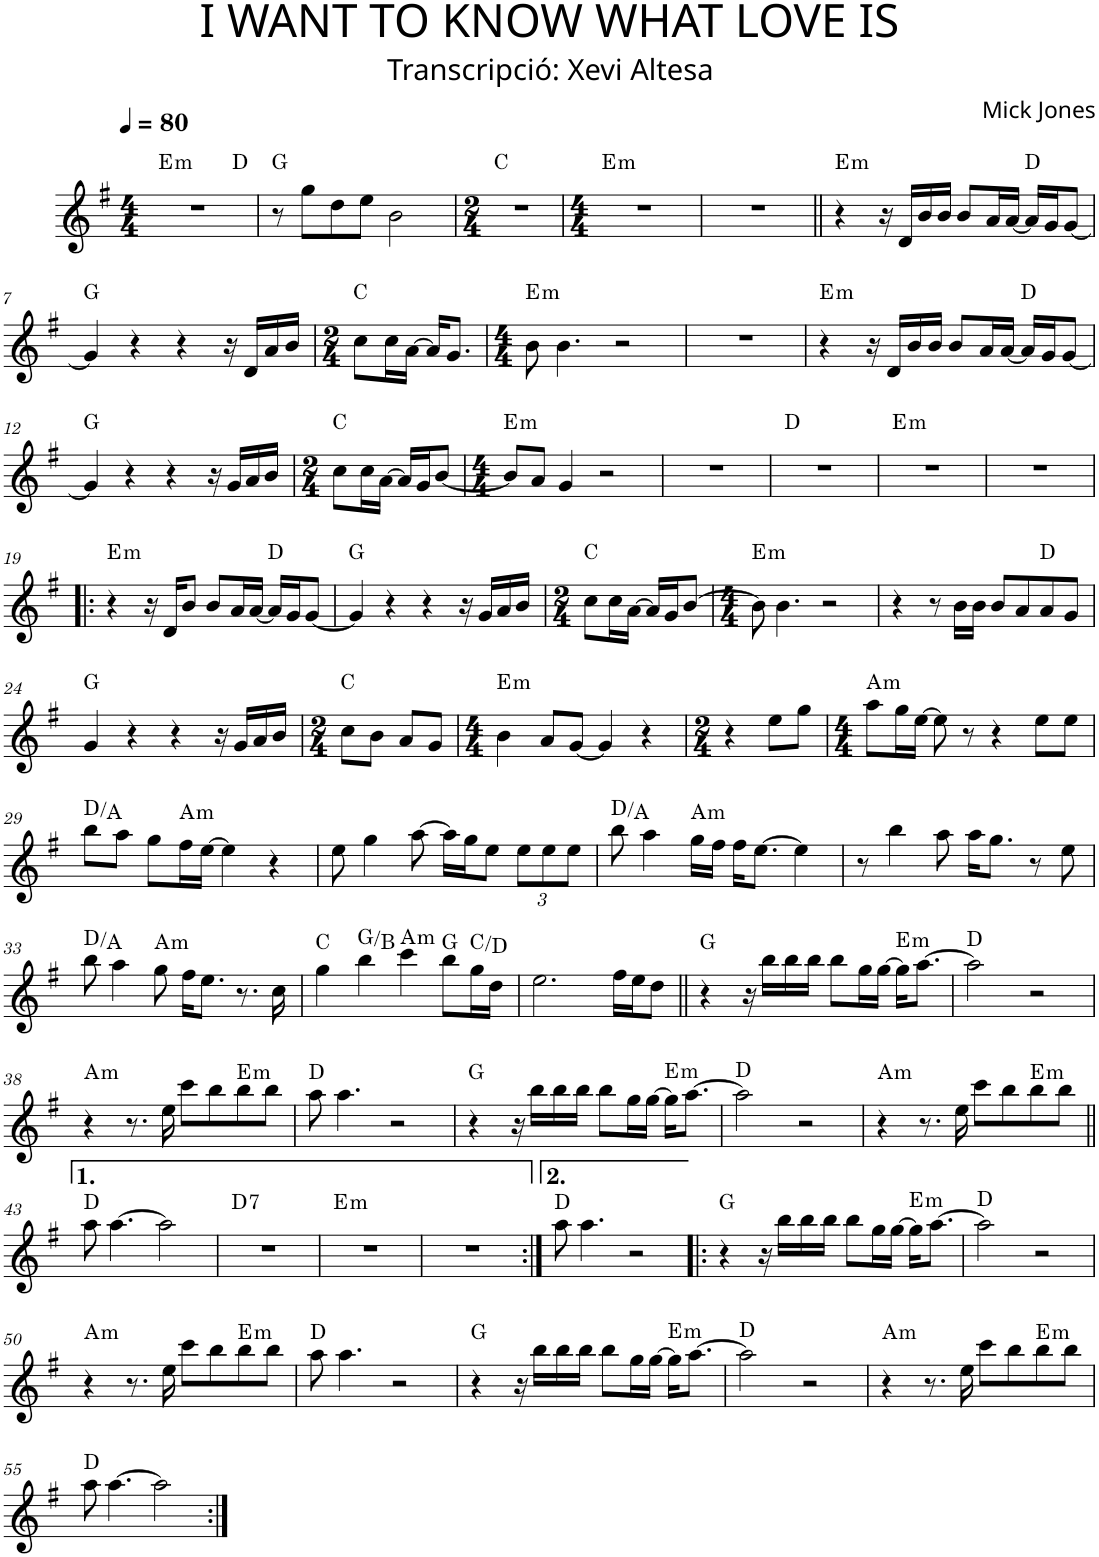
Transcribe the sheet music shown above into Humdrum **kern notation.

**kern	**harte
*part1	*part1
*staff1	*
*I"P1	*
*clefG2	*
*k[f#]	*
*M4/4	*
*MM80	*
=1	=1
!	!LO:H:kt=m
*^	*
1r	2.ryy	E:min
.	4ryy	D:maj
*v	*v	*
=2	=2
8r	G:maj
8gg\L	.
8dd\	.
8ee\J	.
2b\	.
=3	=3
*M2/4	*
2r	C:maj
=4	=4
*M4/4	*
!	!LO:H:kt=m
1r	E:min
=5	=5
1r	.
=6||	=6||
!	!LO:H:kt=m
4r	E:min
16r	.
16d/LL	.
16b/	.
16b/JJ	.
8b/L	.
16a/L	.
[16a/JJ	.
16a/LL]	D:maj
16g/J	.
[8g/J	.
!!LO:LB:g=z
=7	=7
4g/]	G:maj
4r	.
4r	.
16r	.
16d/LL	.
16a/	.
16b/JJ	.
=8	=8
*M2/4	*
8cc\L	C:maj
16cc\L	.
[16a\JJ	.
16a/KL]	.
8.g/J	.
=9	=9
*M4/4	*
!	!LO:H:kt=m
8b\	E:min
4.b\	.
2r	.
=10	=10
1r	.
=11	=11
!	!LO:H:kt=m
4r	E:min
16r	.
16d/LL	.
16b/	.
16b/JJ	.
8b/L	.
16a/L	.
[16a/JJ	.
16a/LL]	D:maj
16g/J	.
[8g/J	.
!!LO:LB:g=z
=12	=12
4g/]	G:maj
4r	.
4r	.
16r	.
16g/LL	.
16a/	.
16b/JJ	.
=13	=13
*M2/4	*
8cc\L	C:maj
16cc\L	.
[16a\JJ	.
16a/LL]	.
16g/J	.
[8b/J	.
=14	=14
*M4/4	*
!	!LO:H:kt=m
8b/L]	E:min
8a/J	.
4g/	.
2r	.
=15	=15
1r	.
=16	=16
1r	D:maj
=17	=17
!	!LO:H:kt=m
1r	E:min
=18	=18
1r	.
!!LO:LB:g=z
=19!|:	=19!|:
!	!LO:H:kt=m
4r	E:min
16r	.
16d/KL	.
8b/J	.
8b/L	.
16a/L	.
[16a/JJ	.
16a/LL]	D:maj
16g/J	.
[8g/J	.
=20	=20
4g/]	G:maj
4r	.
4r	.
16r	.
16g/LL	.
16a/	.
16b/JJ	.
=21	=21
*M2/4	*
8cc\L	C:maj
16cc\L	.
[16a\JJ	.
16a/LL]	.
16g/J	.
[8b/J	.
=22	=22
*M4/4	*
!	!LO:H:kt=m
8b\]	E:min
4.b\	.
2r	.
=23	=23
4r	.
8r	.
16b\LL	.
16b\JJ	.
8b/L	.
8a/	.
8a/	D:maj
8g/J	.
!!LO:LB:g=z
=24	=24
4g/	G:maj
4r	.
4r	.
16r	.
16g/LL	.
16a/	.
16b/JJ	.
=25	=25
*M2/4	*
8cc\L	C:maj
8b\J	.
8a/L	.
8g/J	.
=26	=26
*M4/4	*
!	!LO:H:kt=m
4b\	E:min
8a/L	.
[8g/J	.
4g/]	.
4r	.
=27	=27
*M2/4	*
4r	.
8ee\L	.
8gg\J	.
=28	=28
*M4/4	*
!	!LO:H:kt=m
8aa\L	A:min
16gg\L	.
[16ee\JJ	.
8ee\]	.
8r	.
4r	.
8ee\L	.
8ee\J	.
!!LO:LB:g=z
=29	=29
8bb\L	D:maj/5
8aa\J	.
8gg\L	.
!	!LO:H:kt=m
16ff#\L	A:min
[16ee\JJ	.
4ee\]	.
4r	.
=30	=30
8ee\	.
4gg\	.
[8aa\	.
16aa\LL]	.
16gg\J	.
8ee\J	.
*Xbrackettup	*
12ee\L	.
12ee\	.
12ee\J	.
=31	=31
8bb\	D:maj/5
4aa\	.
!	!LO:H:kt=m
16gg\LL	A:min
16ff#\JJ	.
16ff#\KL	.
[8.ee\J	.
4ee\]	.
=32	=32
8r	.
4bb\	.
8aa\	.
16aa\KL	.
8.gg\J	.
8r	.
8ee\	.
!!LO:LB:g=z
=33	=33
8bb\	D:maj/5
4aa\	.
!	!LO:H:kt=m
8gg\	A:min
16ff#\KL	.
8.ee\J	.
8.r	.
16cc\	.
=34	=34
4gg\	C:maj
4bb\	G:maj/3
!	!LO:H:kt=m
4ccc\	A:min
8bb\L	G:maj
16gg\L	C:maj/2
16dd\JJ	.
=35	=35
2.ee\	.
16ff#\LL	.
16ee\J	.
8dd\J	.
=36||	=36||
4r	G:maj
16r	.
16bb\LL	.
16bb\	.
16bb\JJ	.
8bb\L	.
16gg\L	.
[16gg\JJ	.
!	!LO:H:kt=m
16gg\KL]	E:min
[8.aa\J	.
=37	=37
2aa\]	D:maj
2r	.
!!LO:LB:g=z
=38	=38
!	!LO:H:kt=m
4r	A:min
8.r	.
16ee\	.
8ccc\L	.
8bb\	.
!	!LO:H:kt=m
8bb\	E:min
8bb\J	.
=39	=39
8aa\	D:maj
4.aa\	.
2r	.
=40	=40
4r	G:maj
16r	.
16bb\LL	.
16bb\	.
16bb\JJ	.
8bb\L	.
16gg\L	.
[16gg\JJ	.
!	!LO:H:kt=m
16gg\KL]	E:min
[8.aa\J	.
=41	=41
2aa\]	D:maj
2r	.
=42	=42
!	!LO:H:kt=m
4r	A:min
8.r	.
16ee\	.
8ccc\L	.
8bb\	.
!	!LO:H:kt=m
8bb\	E:min
8bb\J	.
!!LO:LB:g=z
=43||	=43||
8aa\	D:maj
[4.aa\	.
2aa\]	.
=44	=44
!	!LO:H:kt=7
1r	D:7
=45	=45
!	!LO:H:kt=m
1r	E:min
=46	=46
1r	.
=47:|!	=47:|!
8aa\	D:maj
4.aa\	.
2r	.
=48!|:	=48!|:
4r	G:maj
16r	.
16bb\LL	.
16bb\	.
16bb\JJ	.
8bb\L	.
16gg\L	.
[16gg\JJ	.
!	!LO:H:kt=m
16gg\KL]	E:min
[8.aa\J	.
=49	=49
2aa\]	D:maj
2r	.
!!LO:LB:g=z
=50	=50
!	!LO:H:kt=m
4r	A:min
8.r	.
16ee\	.
8ccc\L	.
8bb\	.
!	!LO:H:kt=m
8bb\	E:min
8bb\J	.
=51	=51
8aa\	D:maj
4.aa\	.
2r	.
=52	=52
4r	G:maj
16r	.
16bb\LL	.
16bb\	.
16bb\JJ	.
8bb\L	.
16gg\L	.
[16gg\JJ	.
!	!LO:H:kt=m
16gg\KL]	E:min
[8.aa\J	.
=53	=53
2aa\]	D:maj
2r	.
=54	=54
!	!LO:H:kt=m
4r	A:min
8.r	.
16ee\	.
8ccc\L	.
8bb\	.
!	!LO:H:kt=m
8bb\	E:min
8bb\J	.
!!LO:LB:g=z
=55	=55
8aa\	D:maj
[4.aa\	.
2aa\]	.
=:|!	=:|!
*-	*-
